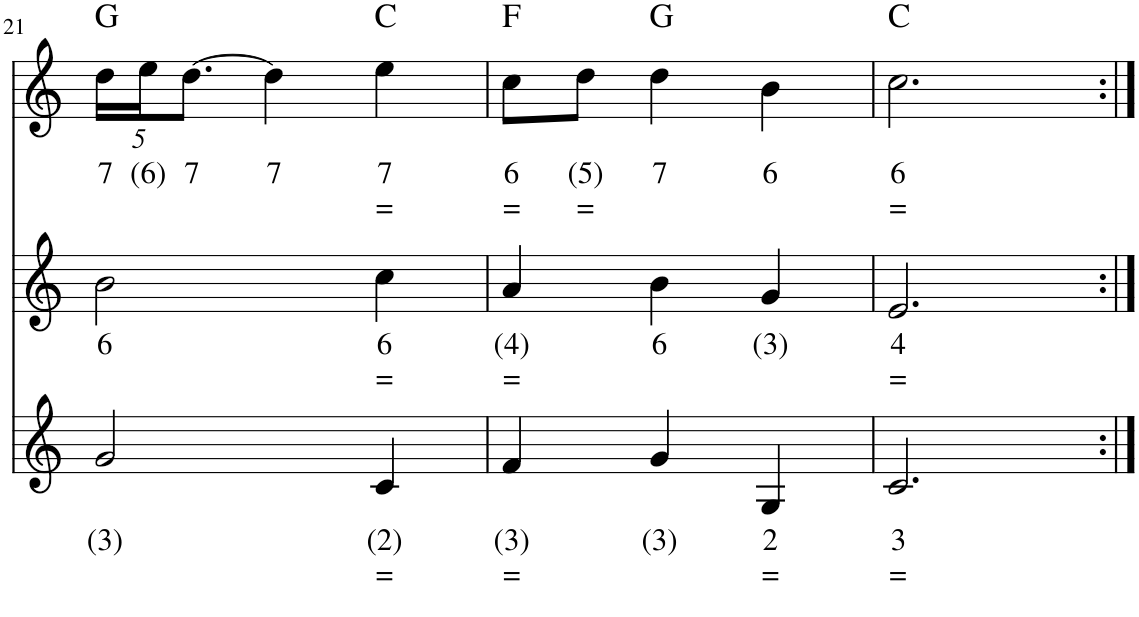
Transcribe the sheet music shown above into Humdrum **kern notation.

**kern	**text	**text	**kern	**text	**text	**kern	**text	**text	**harte
*part3	*part3	*part3	*part2	*part2	*part2	*part1	*part1	*part1	*part1
*staff3	*staff3	*staff3	*staff2	*staff2	*staff2	*staff1	*staff1	*staff1	*
*I"Fagot, Bassoon	*	*	*I"Hobo, Oboe	*	*	*I"Bandoneon, Flute	*	*	*
!!LO:PB:g=z
*clefG2	*	*	*clefG2	*	*	*clefG2	*	*	*
*k[]	*	*	*k[]	*	*	*k[]	*	*	*
*M3/4	*	*	*M3/4	*	*	*M3/4	*	*	*
=21	=21	=21	=21	=21	=21	=21	=21	=21	=21
!	!LO:LY:b	!	!	!LO:LY:b	!	!	!	!	!
*	*	*	*	*	*	*Xbrackettup	*	*	*
!	!	!	!	!	!	!	!LO:LY:b	!	!
2g/	(3)	.	2b\	6	.	20dd\LL	7	.	G:maj
!	!	!	!	!	!	!	!LO:LY:b	!	!
.	.	.	.	.	.	20ee\J	(6)	.	.
!	!	!	!	!	!	!	!LO:LY:b	!	!
.	.	.	.	.	.	[10.dd\J	7	.	.
!	!	!	!	!	!	!	!LO:LY:b	!	!
.	.	.	.	.	.	4dd\]	7	.	.
!	!LO:LY:b	!LO:LY:b	!	!LO:LY:b	!LO:LY:b	!	!LO:LY:b	!LO:LY:b	!
4c/	(2)	=	4cc\	6	=	4ee\	7	=	C:maj
=22	=22	=22	=22	=22	=22	=22	=22	=22	=22
!	!LO:LY:b	!LO:LY:b	!	!LO:LY:b	!LO:LY:b	!	!LO:LY:b	!LO:LY:b	!
4f/	(3)	=	4a/	(4)	=	8cc\L	6	=	F:maj
!	!	!	!	!	!	!	!LO:LY:b	!LO:LY:b	!
.	.	.	.	.	.	8dd\J	(5)	=	.
!	!LO:LY:b	!	!	!LO:LY:b	!	!	!LO:LY:b	!	!
4g/	(3)	.	4b\	6	.	4dd\	7	.	G:maj
!	!LO:LY:b	!LO:LY:b	!	!LO:LY:b	!	!	!LO:LY:b	!	!
4G/	2	=	4g/	(3)	.	4b\	6	.	.
=23	=23	=23	=23	=23	=23	=23	=23	=23	=23
!	!LO:LY:b	!LO:LY:b	!	!LO:LY:b	!LO:LY:b	!	!LO:LY:b	!LO:LY:b	!
2.c/	3	=	2.e/	4	=	2.cc\	6	=	C:maj
=:|!	=:|!	=:|!	=:|!	=:|!	=:|!	=:|!	=:|!	=:|!	=:|!
*-	*-	*-	*-	*-	*-	*-	*-	*-	*-
